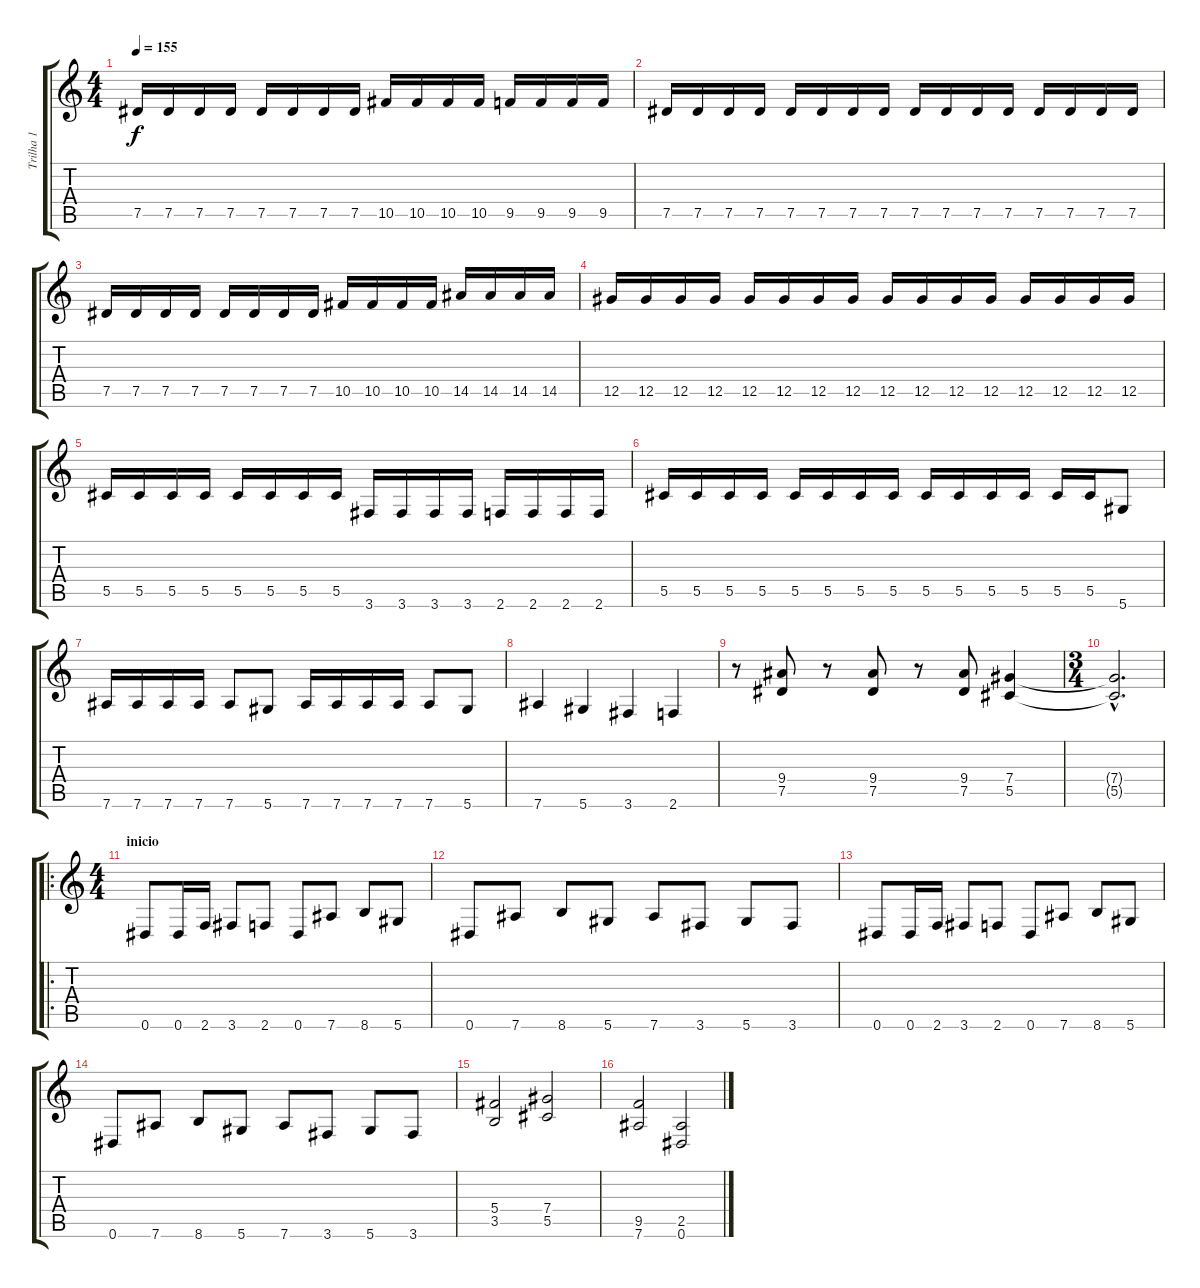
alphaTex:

\track ("Trilha 1" "Trilha 1") {instrument distortionguitar}
\staff {score tabs}
\tuning (Eb4 Bb3 Gb3 Db3 Ab2 Eb2) {hide}
\ts (4 4)
\tempo 155
\clef g2
\ks c
7.5.16{dy f} 7.5.16 7.5.16 7.5.16 7.5.16 7.5.16 7.5.16 7.5.16 10.5.16 10.5.16 10.5.16 10.5.16 9.5.16 9.5.16 9.5.16 9.5.16 |
7.5.16 7.5.16 7.5.16 7.5.16 7.5.16 7.5.16 7.5.16 7.5.16 7.5.16 7.5.16 7.5.16 7.5.16 7.5.16 7.5.16 7.5.16 7.5.16 |
7.5.16 7.5.16 7.5.16 7.5.16 7.5.16 7.5.16 7.5.16 7.5.16 10.5.16 10.5.16 10.5.16 10.5.16 14.5.16 14.5.16 14.5.16 14.5.16 |
12.5.16 12.5.16 12.5.16 12.5.16 12.5.16 12.5.16 12.5.16 12.5.16 12.5.16 12.5.16 12.5.16 12.5.16 12.5.16 12.5.16 12.5.16 12.5.16 |
5.5.16 5.5.16 5.5.16 5.5.16 5.5.16 5.5.16 5.5.16 5.5.16 3.6.16 3.6.16 3.6.16 3.6.16 2.6.16 2.6.16 2.6.16 2.6.16 |
5.5.16 5.5.16 5.5.16 5.5.16 5.5.16 5.5.16 5.5.16 5.5.16 5.5.16 5.5.16 5.5.16 5.5.16 5.5.16 5.5.16 5.6.8 |
7.6.16 7.6.16 7.6.16 7.6.16 7.6.8 5.6.8 7.6.16 7.6.16 7.6.16 7.6.16 7.6.8 5.6.8 |
7.6.4 5.6.4 3.6.4 2.6.4 |
r.8 (9.4 7.5).8 r.8 (9.4 7.5).8 r.8 (9.4 7.5).8 (7.4 5.5).4 |
\ts (3 4)
(7.4{hac t} 5.5{hac t}).2{d} |
\ro
\ts (4 4)
\section ("" "inicio")
0.6.8 0.6.16 2.6.16 3.6.8 2.6.8 0.6.8 7.6.8 8.6.8 5.6.8 |
0.6.8 7.6.8 8.6.8 5.6.8 7.6.8 3.6.8 5.6.8 3.6.8 |
0.6.8 0.6.16 2.6.16 3.6.8 2.6.8 0.6.8 7.6.8 8.6.8 5.6.8 |
0.6.8 7.6.8 8.6.8 5.6.8 7.6.8 3.6.8 5.6.8 3.6.8 |
(5.4 3.5).2 (7.4 5.5).2 |
(9.5 7.6).2 (2.5 0.6).2
